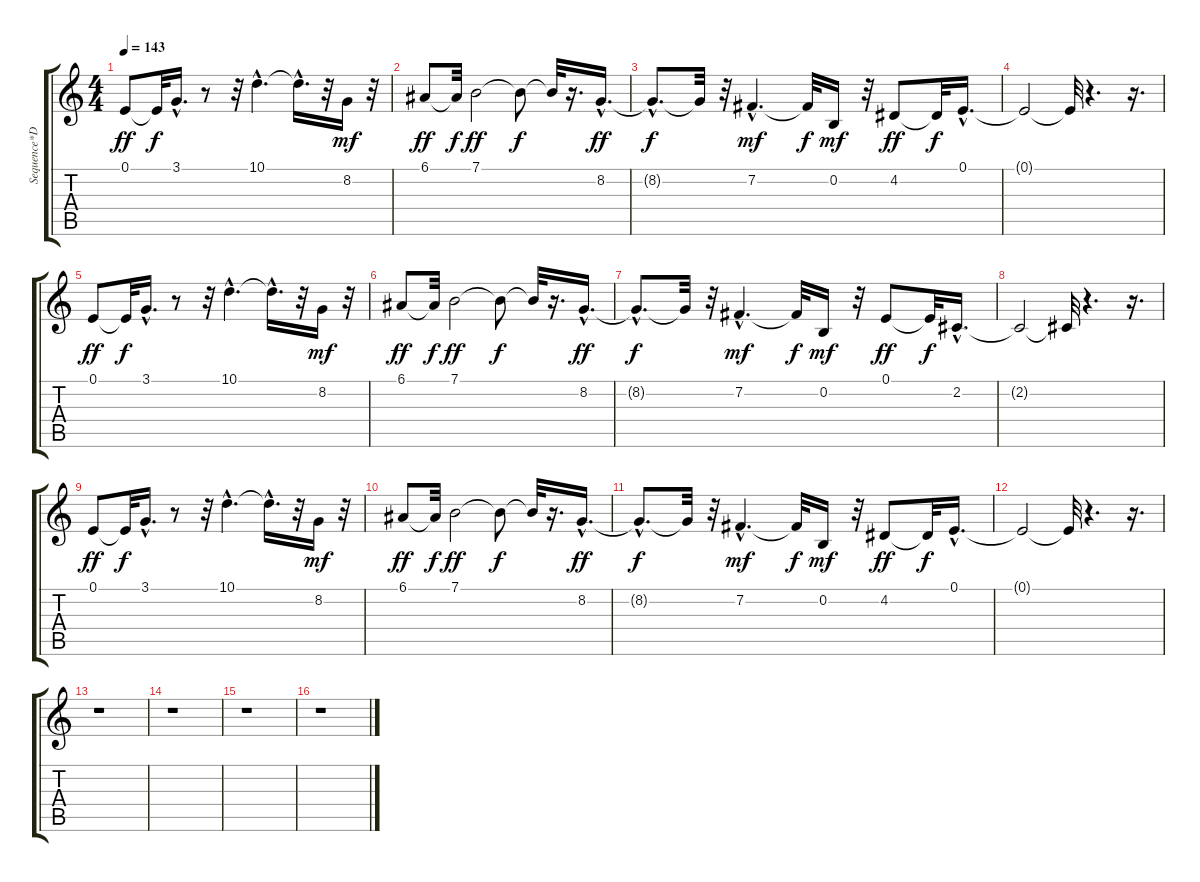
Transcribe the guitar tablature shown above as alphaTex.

\track ("Sequence*Demixed 07" "Sequence*D") {instrument frenchhorn}
\staff {score tabs}
\tuning (E4 B3 G3 D3 A2 E2) {hide}
\ts (4 4)
\tempo 143
\clef g2
\ks c
0.1.8{dy ff} 0.1{t}.32{dy f} 3.1{hac}.16{d} r.8 r.32 10.1{hac}.4{d} 10.1{hac t}.16{d} r.32 8.2.16{dy mf} r.32 |
6.1.8{dy ff} 6.1{t}.32{dy f} 7.1.2{dy ff} 7.1{t}.8{dy f} 7.1{t}.32 r.16{d} 8.2{hac}.16{d dy ff} |
8.2{hac t}.8{d dy f} 8.2{t}.32 r.32 7.2{hac}.4{d dy mf} 7.2{t}.32{dy f} 0.2.16{dy mf} r.32 4.2.8{dy ff} 4.2{t}.32{dy f} 0.1{hac}.16{d} |
0.1{t}.2 0.1{t}.32 r.4{d} r.16{d} |
0.1.8{dy ff} 0.1{t}.32{dy f} 3.1{hac}.16{d} r.8 r.32 10.1{hac}.4{d} 10.1{hac t}.16{d} r.32 8.2.16{dy mf} r.32 |
6.1.8{dy ff} 6.1{t}.32{dy f} 7.1.2{dy ff} 7.1{t}.8{dy f} 7.1{t}.32 r.16{d} 8.2{hac}.16{d dy ff} |
8.2{hac t}.8{d dy f} 8.2{t}.32 r.32 7.2{hac}.4{d dy mf} 7.2{t}.32{dy f} 0.2.16{dy mf} r.32 0.1.8{dy ff} 0.1{t}.32{dy f} 2.2{hac}.16{d} |
2.2{t}.2 2.2{t}.32 r.4{d} r.16{d} |
0.1.8{dy ff} 0.1{t}.32{dy f} 3.1{hac}.16{d} r.8 r.32 10.1{hac}.4{d} 10.1{hac t}.16{d} r.32 8.2.16{dy mf} r.32 |
6.1.8{dy ff} 6.1{t}.32{dy f} 7.1.2{dy ff} 7.1{t}.8{dy f} 7.1{t}.32 r.16{d} 8.2{hac}.16{d dy ff} |
8.2{hac t}.8{d dy f} 8.2{t}.32 r.32 7.2{hac}.4{d dy mf} 7.2{t}.32{dy f} 0.2.16{dy mf} r.32 4.2.8{dy ff} 4.2{t}.32{dy f} 0.1{hac}.16{d} |
0.1{t}.2 0.1{t}.32 r.4{d} r.16{d} |
r.1 |
r.1 |
r.1 |
r.1
